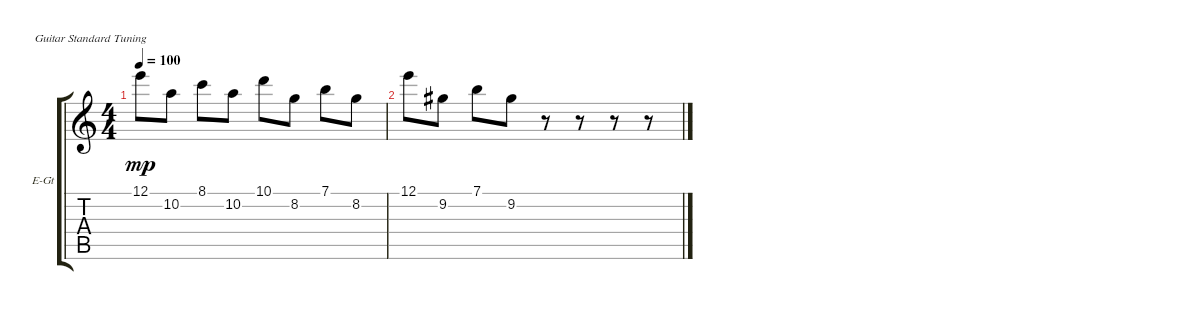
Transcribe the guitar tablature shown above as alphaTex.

\defaultSystemsLayout 4
\bracketExtendMode groupsimilarinstruments
\firstSystemTrackNameOrientation horizontal
\otherSystemsTrackNameOrientation horizontal
\track ("Клавишы№1" "E-Gt") {instrument electricguitarclean}
\staff {score tabs}
\tuning (E4 B3 G3 D3 A2 E2)
\ts (4 4)
\tempo 100
\clef g2
\ks c
12.1.8{dy mp} 10.2.8 8.1.8 10.2.8 10.1.8 8.2.8 7.1.8 8.2.8 |
12.1.8 9.2.8 7.1.8 9.2.8 r.8 r.8 r.8 r.8
